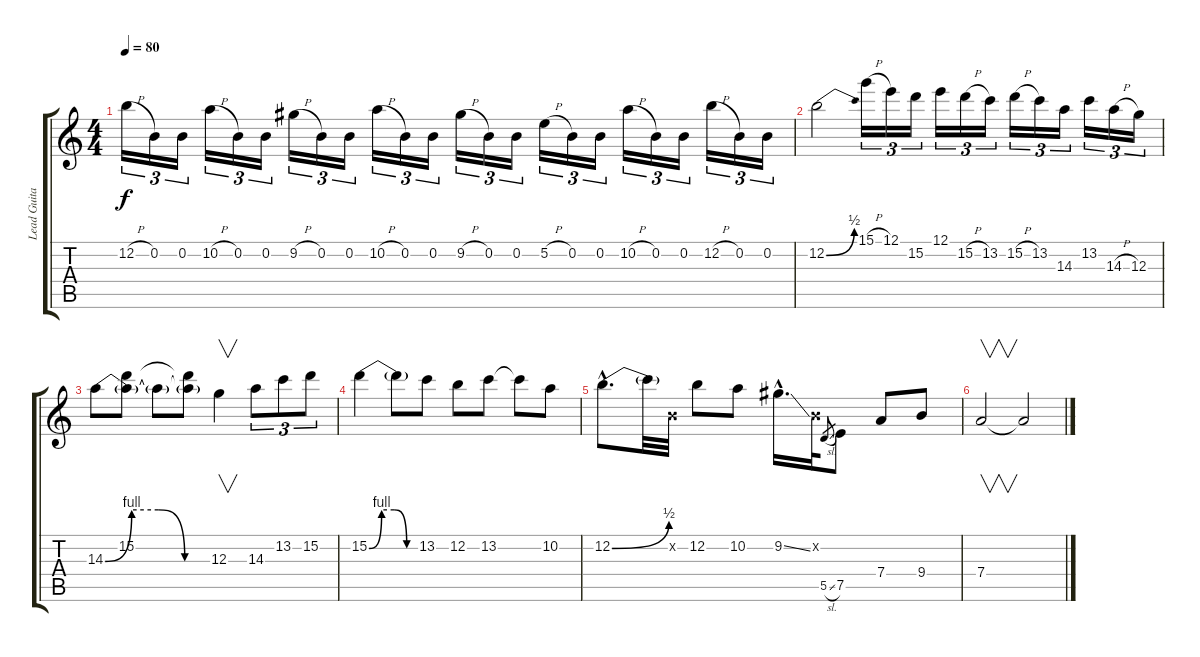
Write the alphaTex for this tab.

\track ("Lead Guitar" "Lead Guita") {instrument overdrivenguitar}
\staff {score tabs}
\tuning (E4 B3 G3 D3 A2 E2) {hide}
\ts (4 4)
\tempo 80
\clef g2
\ks c
12.2{h}.16{tu (3 2) dy f} 0.2.16{tu (3 2)} 0.2.16{tu (3 2)} 10.2{h}.16{tu (3 2)} 0.2.16{tu (3 2)} 0.2.16{tu (3 2)} 9.2{h}.16{tu (3 2)} 0.2.16{tu (3 2)} 0.2.16{tu (3 2)} 10.2{h}.16{tu (3 2)} 0.2.16{tu (3 2)} 0.2.16{tu (3 2)} 9.2{h}.16{tu (3 2)} 0.2.16{tu (3 2)} 0.2.16{tu (3 2)} 5.2{h}.16{tu (3 2)} 0.2.16{tu (3 2)} 0.2.16{tu (3 2)} 10.2{h}.16{tu (3 2)} 0.2.16{tu (3 2)} 0.2.16{tu (3 2)} 12.2{h}.16{tu (3 2)} 0.2.16{tu (3 2)} 0.2.16{tu (3 2)} |
12.2{be (bend 0 0 60 2)}.2 15.1{h}.16{tu (3 2)} 12.1.16{tu (3 2)} 15.2.16{tu (3 2)} 12.1.16{tu (3 2)} 15.2{h}.16{tu (3 2)} 13.2.16{tu (3 2)} 15.2{h}.16{tu (3 2)} 13.2.16{tu (3 2)} 14.3.16{tu (3 2)} 13.2.16{tu (3 2)} 14.3{h}.16{tu (3 2)} 12.3.16{tu (3 2)} |
14.3{be (custom 0 0 15 4 30 4 45 0 60 0)}.8 (15.2 14.3{t}).8 14.3{t}.8 (15.2{t} 14.3{t}).8 12.3.4{v} 14.3.8{tu (3 2)} 13.2.8{tu (3 2)} 15.2.8{tu (3 2)} |
15.2{be (custom 0 0 15 4 30 4 45 0 60 0)}.4 15.2{t}.8 13.2.8 12.2.8 13.2.8 13.2{t}.8 10.2.8 |
12.2{be (bend 0 0 60 2) hac}.8{d} 12.2{t}.32 0.2{x}.32 12.2.8 10.2.8 9.2{ss hac}.16{d} 0.2{x}.32 5.5{sl}.8{gr} 7.5.8 7.4.8 9.4.8 |
7.4.2{v} 7.4{t}.2{volume 0}
